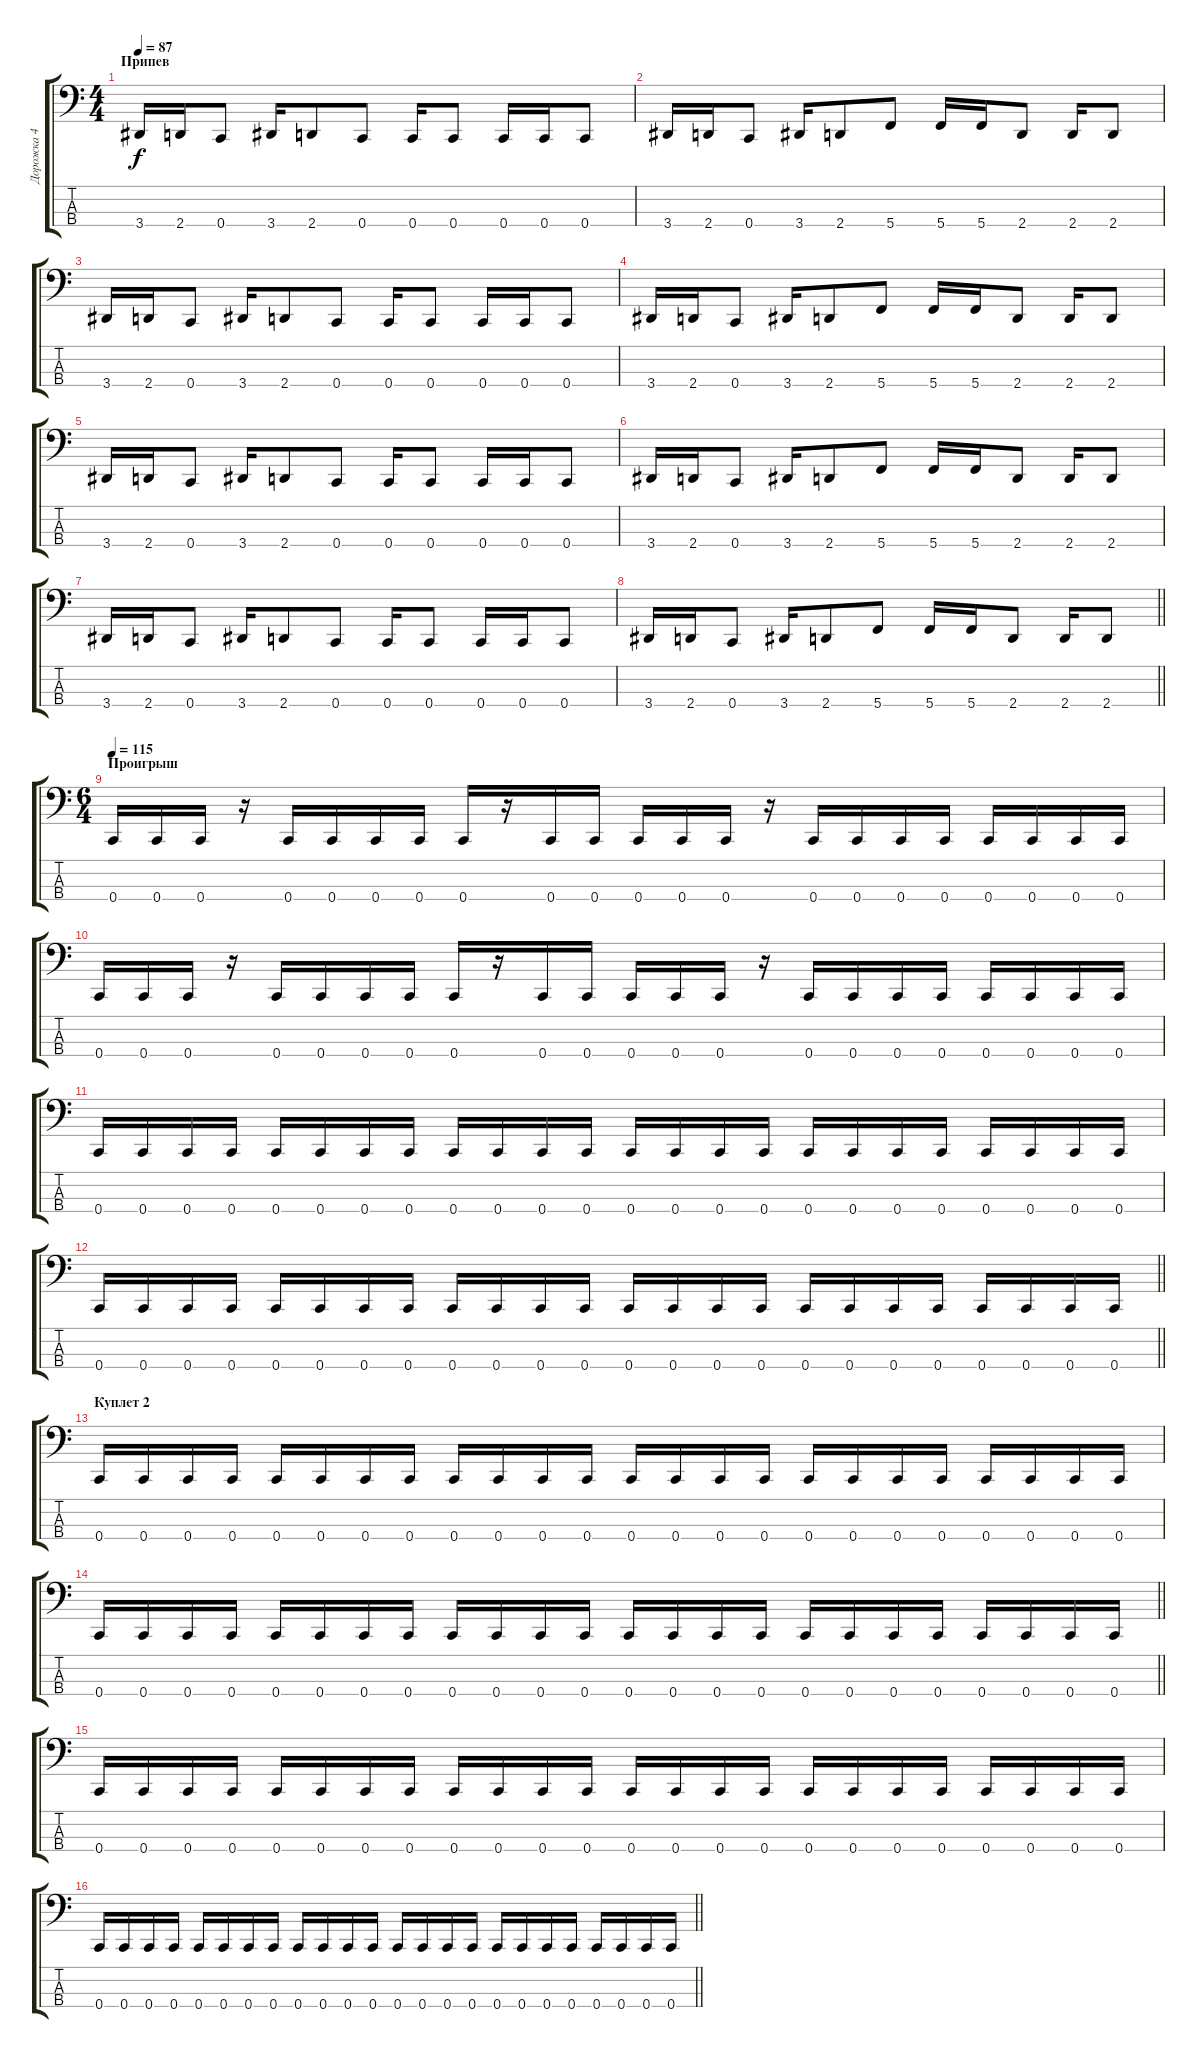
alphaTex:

\track ("Дорожка 4" "Дорожка 4") {instrument electricbasspick}
\staff {score tabs}
\tuning (F2 C2 G1 C1) {hide}
\ts (4 4)
\section ("" "Припев")
\tempo 87
\clef f4
\ks c
3.4.16{dy f} 2.4.16 0.4.8 3.4.16 2.4.8 0.4.8 0.4.16 0.4.8 0.4.16 0.4.16 0.4.8 |
3.4.16 2.4.16 0.4.8 3.4.16 2.4.8 5.4.8 5.4.16 5.4.16 2.4.8 2.4.16 2.4.8 |
3.4.16 2.4.16 0.4.8 3.4.16 2.4.8 0.4.8 0.4.16 0.4.8 0.4.16 0.4.16 0.4.8 |
3.4.16 2.4.16 0.4.8 3.4.16 2.4.8 5.4.8 5.4.16 5.4.16 2.4.8 2.4.16 2.4.8 |
3.4.16 2.4.16 0.4.8 3.4.16 2.4.8 0.4.8 0.4.16 0.4.8 0.4.16 0.4.16 0.4.8 |
3.4.16 2.4.16 0.4.8 3.4.16 2.4.8 5.4.8 5.4.16 5.4.16 2.4.8 2.4.16 2.4.8 |
3.4.16 2.4.16 0.4.8 3.4.16 2.4.8 0.4.8 0.4.16 0.4.8 0.4.16 0.4.16 0.4.8 |
\barLineRight lightlight
3.4.16 2.4.16 0.4.8 3.4.16 2.4.8 5.4.8 5.4.16 5.4.16 2.4.8 2.4.16 2.4.8 |
\ts (6 4)
\section ("" "Проигрыш")
\tempo 115
0.4.16 0.4.16 0.4.16 r.16 0.4.16 0.4.16 0.4.16 0.4.16 0.4.16 r.16 0.4.16 0.4.16 0.4.16 0.4.16 0.4.16 r.16 0.4.16 0.4.16 0.4.16 0.4.16 0.4.16 0.4.16 0.4.16 0.4.16 |
0.4.16 0.4.16 0.4.16 r.16 0.4.16 0.4.16 0.4.16 0.4.16 0.4.16 r.16 0.4.16 0.4.16 0.4.16 0.4.16 0.4.16 r.16 0.4.16 0.4.16 0.4.16 0.4.16 0.4.16 0.4.16 0.4.16 0.4.16 |
0.4.16 0.4.16 0.4.16 0.4.16 0.4.16 0.4.16 0.4.16 0.4.16 0.4.16 0.4.16 0.4.16 0.4.16 0.4.16 0.4.16 0.4.16 0.4.16 0.4.16 0.4.16 0.4.16 0.4.16 0.4.16 0.4.16 0.4.16 0.4.16 |
\barLineRight lightlight
0.4.16 0.4.16 0.4.16 0.4.16 0.4.16 0.4.16 0.4.16 0.4.16 0.4.16 0.4.16 0.4.16 0.4.16 0.4.16 0.4.16 0.4.16 0.4.16 0.4.16 0.4.16 0.4.16 0.4.16 0.4.16 0.4.16 0.4.16 0.4.16 |
\section ("" "Куплет 2")
0.4.16 0.4.16 0.4.16 0.4.16 0.4.16 0.4.16 0.4.16 0.4.16 0.4.16 0.4.16 0.4.16 0.4.16 0.4.16 0.4.16 0.4.16 0.4.16 0.4.16 0.4.16 0.4.16 0.4.16 0.4.16 0.4.16 0.4.16 0.4.16 |
\barLineRight lightlight
0.4.16 0.4.16 0.4.16 0.4.16 0.4.16 0.4.16 0.4.16 0.4.16 0.4.16 0.4.16 0.4.16 0.4.16 0.4.16 0.4.16 0.4.16 0.4.16 0.4.16 0.4.16 0.4.16 0.4.16 0.4.16 0.4.16 0.4.16 0.4.16 |
0.4.16 0.4.16 0.4.16 0.4.16 0.4.16 0.4.16 0.4.16 0.4.16 0.4.16 0.4.16 0.4.16 0.4.16 0.4.16 0.4.16 0.4.16 0.4.16 0.4.16 0.4.16 0.4.16 0.4.16 0.4.16 0.4.16 0.4.16 0.4.16 |
\barLineRight lightlight
0.4.16 0.4.16 0.4.16 0.4.16 0.4.16 0.4.16 0.4.16 0.4.16 0.4.16 0.4.16 0.4.16 0.4.16 0.4.16 0.4.16 0.4.16 0.4.16 0.4.16 0.4.16 0.4.16 0.4.16 0.4.16 0.4.16 0.4.16 0.4.16
